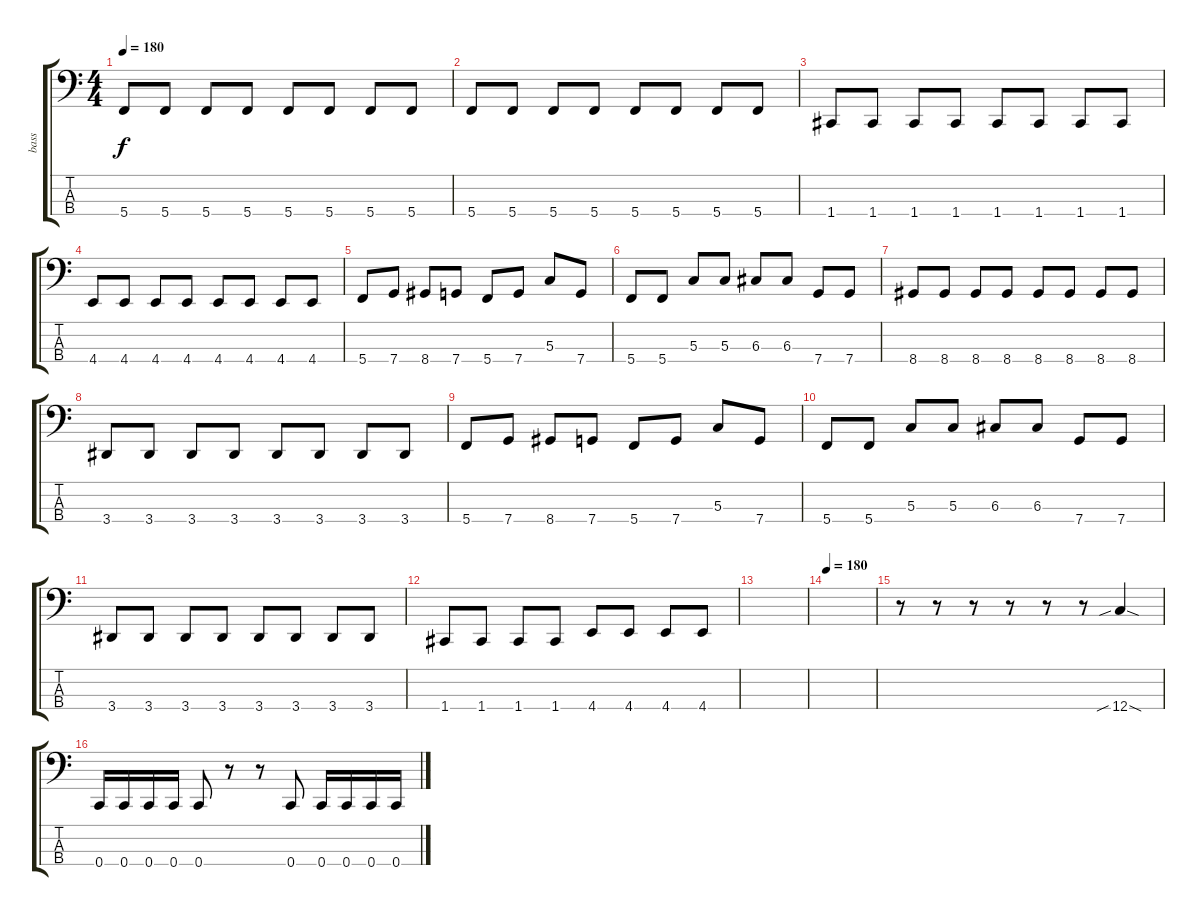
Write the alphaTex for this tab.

\track ("bass" "bass") {instrument electricbasspick}
\staff {score tabs}
\tuning (F2 C2 G1 C1) {hide}
\ts (4 4)
\tempo 180
\clef f4
\ks c
5.4.8{dy f} 5.4.8 5.4.8 5.4.8 5.4.8 5.4.8 5.4.8 5.4.8 |
5.4.8 5.4.8 5.4.8 5.4.8 5.4.8 5.4.8 5.4.8 5.4.8 |
1.4.8 1.4.8 1.4.8 1.4.8 1.4.8 1.4.8 1.4.8 1.4.8 |
4.4.8 4.4.8 4.4.8 4.4.8 4.4.8 4.4.8 4.4.8 4.4.8 |
5.4.8 7.4.8 8.4.8 7.4.8 5.4.8 7.4.8 5.3.8 7.4.8 |
5.4.8 5.4.8 5.3.8 5.3.8 6.3.8 6.3.8 7.4.8 7.4.8 |
8.4.8 8.4.8 8.4.8 8.4.8 8.4.8 8.4.8 8.4.8 8.4.8 |
3.4.8 3.4.8 3.4.8 3.4.8 3.4.8 3.4.8 3.4.8 3.4.8 |
5.4.8 7.4.8 8.4.8 7.4.8 5.4.8 7.4.8 5.3.8 7.4.8 |
5.4.8 5.4.8 5.3.8 5.3.8 6.3.8 6.3.8 7.4.8 7.4.8 |
3.4.8 3.4.8 3.4.8 3.4.8 3.4.8 3.4.8 3.4.8 3.4.8 |
1.4.8 1.4.8 1.4.8 1.4.8 4.4.8 4.4.8 4.4.8 4.4.8 |
|
\tempo 180
|
r.8 r.8 r.8 r.8 r.8 r.8 12.4{sib sod}.4 |
0.4.16 0.4.16 0.4.16 0.4.16 0.4.8 r.8 r.8 0.4.8 0.4.16 0.4.16 0.4.16 0.4.16
